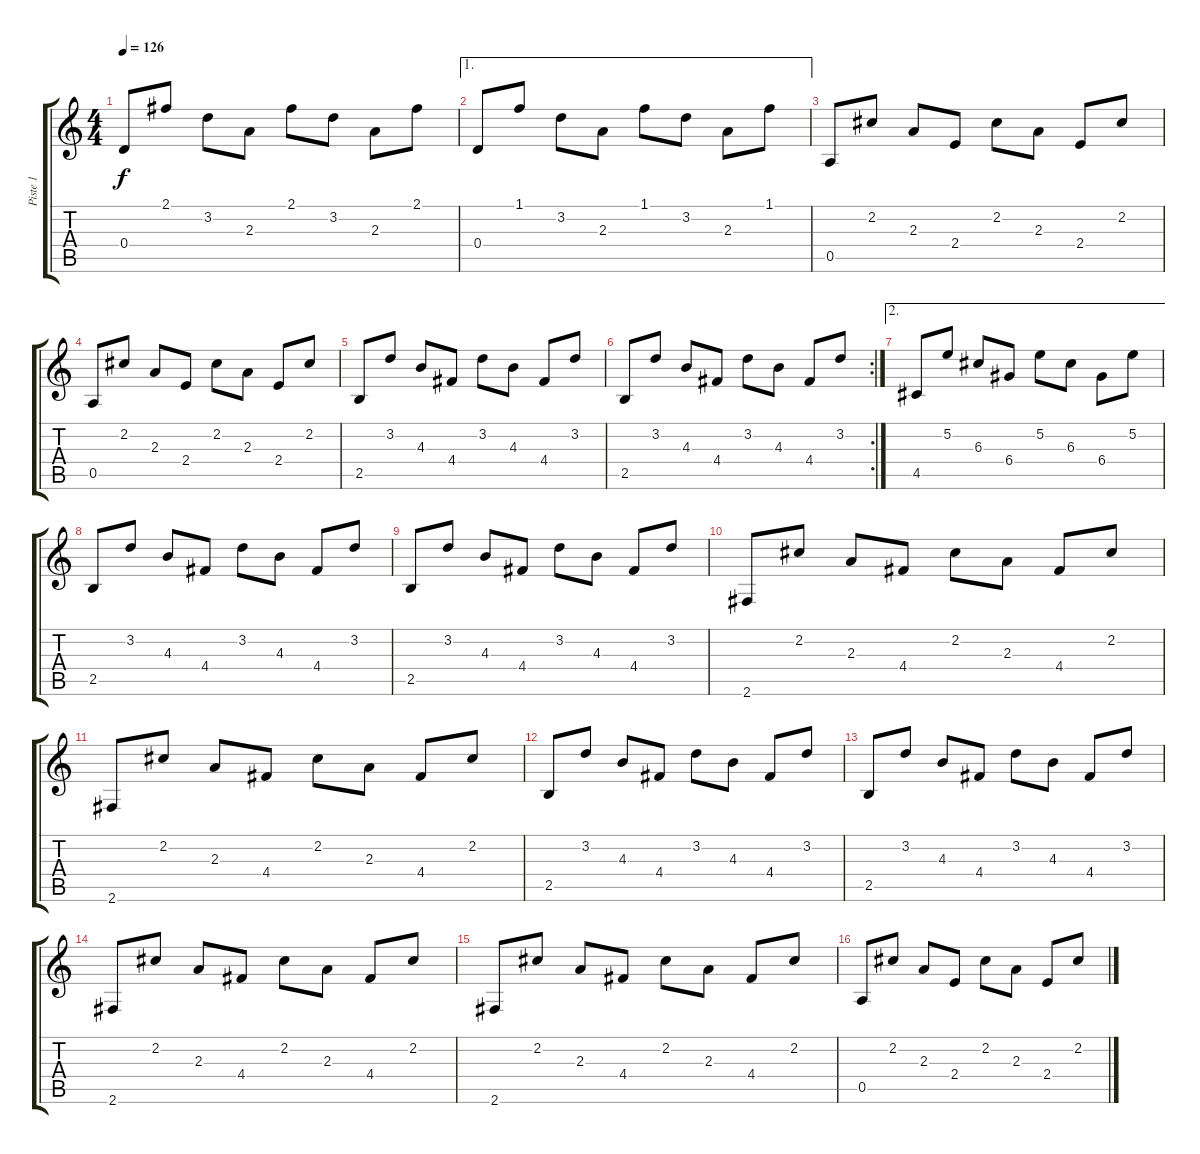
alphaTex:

\track ("Piste 1" "Piste 1") {instrument acousticguitarnylon}
\staff {score tabs}
\tuning (E4 B3 G3 D3 A2 E2) {hide}
\ts (4 4)
\tempo 126
\clef g2
\ks c
0.4.8{dy f} 2.1.8 3.2.8 2.3.8 2.1.8 3.2.8 2.3.8 2.1.8 |
\ae 1
0.4.8 1.1.8 3.2.8 2.3.8 1.1.8 3.2.8 2.3.8 1.1.8 |
0.5.8 2.2.8 2.3.8 2.4.8 2.2.8 2.3.8 2.4.8 2.2.8 |
0.5.8 2.2.8 2.3.8 2.4.8 2.2.8 2.3.8 2.4.8 2.2.8 |
2.5.8 3.2.8 4.3.8 4.4.8 3.2.8 4.3.8 4.4.8 3.2.8 |
\rc 2
2.5.8 3.2.8 4.3.8 4.4.8 3.2.8 4.3.8 4.4.8 3.2.8 |
\ae 2
4.5.8 5.2.8 6.3.8 6.4.8 5.2.8 6.3.8 6.4.8 5.2.8 |
2.5.8 3.2.8 4.3.8 4.4.8 3.2.8 4.3.8 4.4.8 3.2.8 |
2.5.8 3.2.8 4.3.8 4.4.8 3.2.8 4.3.8 4.4.8 3.2.8 |
2.6.8 2.2.8 2.3.8 4.4.8 2.2.8 2.3.8 4.4.8 2.2.8 |
2.6.8 2.2.8 2.3.8 4.4.8 2.2.8 2.3.8 4.4.8 2.2.8 |
2.5.8 3.2.8 4.3.8 4.4.8 3.2.8 4.3.8 4.4.8 3.2.8 |
2.5.8 3.2.8 4.3.8 4.4.8 3.2.8 4.3.8 4.4.8 3.2.8 |
2.6.8 2.2.8 2.3.8 4.4.8 2.2.8 2.3.8 4.4.8 2.2.8 |
2.6.8 2.2.8 2.3.8 4.4.8 2.2.8 2.3.8 4.4.8 2.2.8 |
0.5.8 2.2.8 2.3.8 2.4.8 2.2.8 2.3.8 2.4.8 2.2.8
